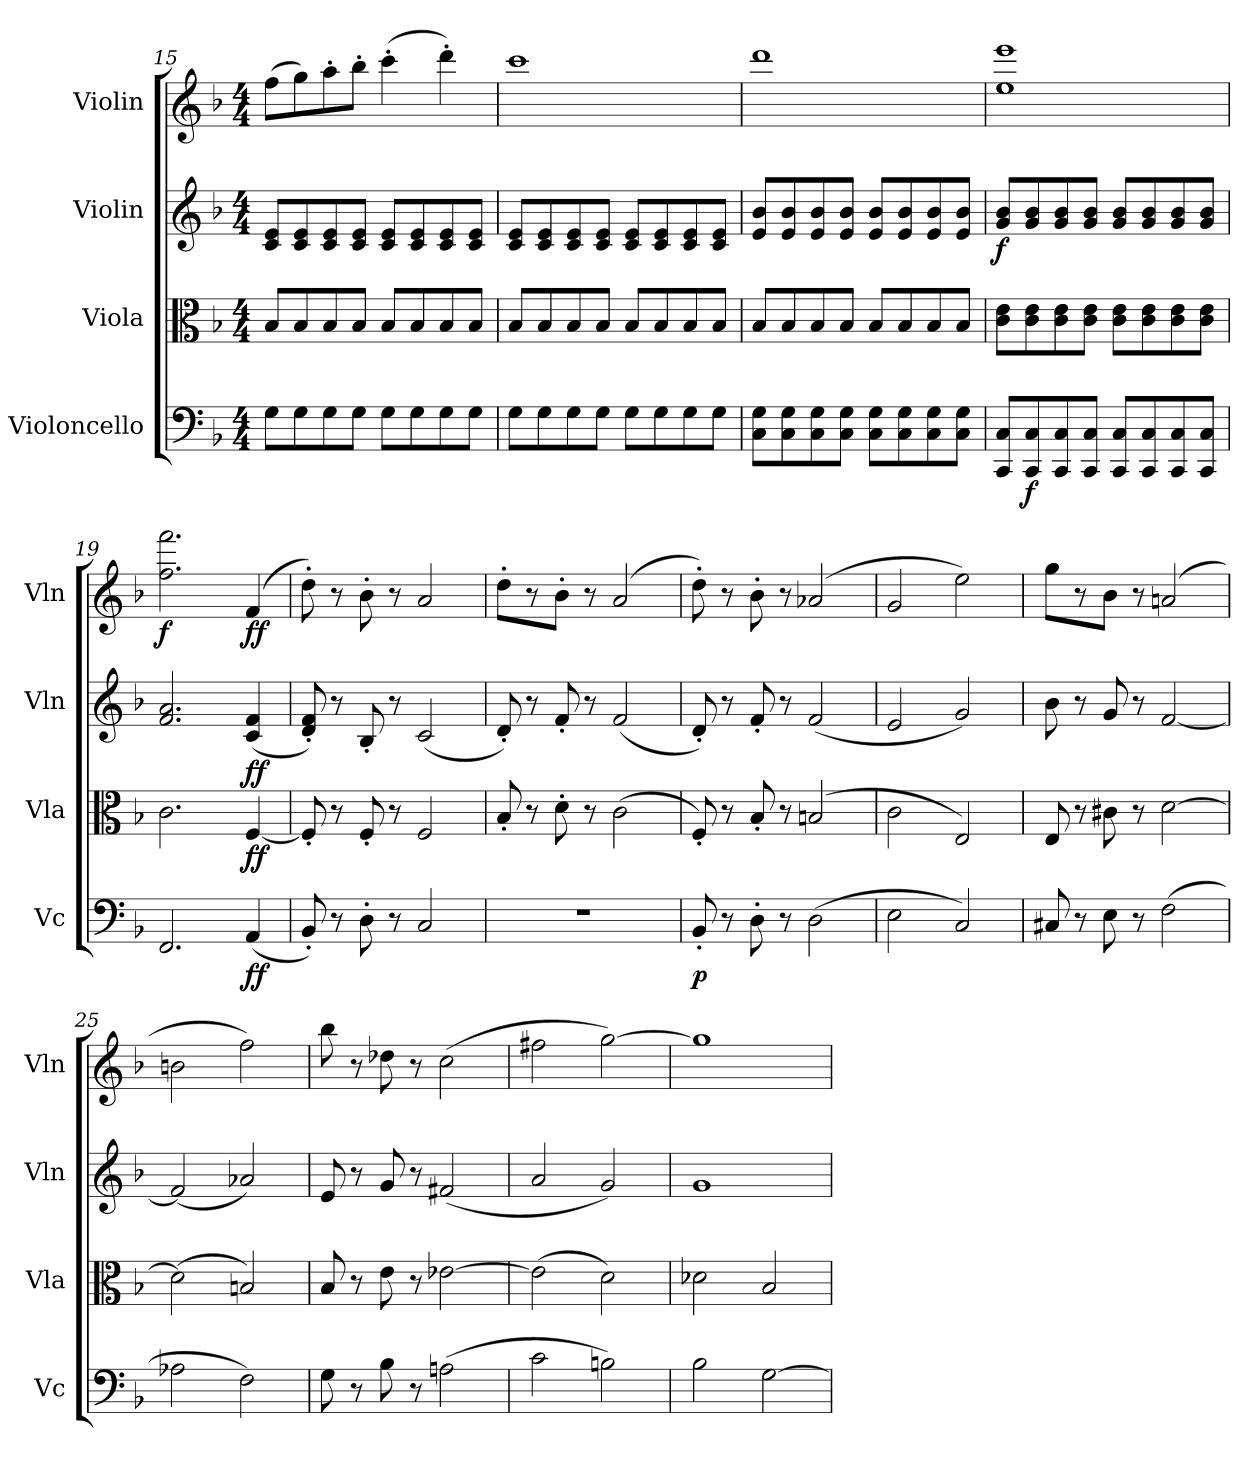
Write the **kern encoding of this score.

**kern	**dynam	**kern	**dynam	**kern	**dynam	**kern	**dynam
*part4	*part4	*part3	*part3	*part2	*part2	*part1	*part1
*staff4	*staff4	*staff3	*staff3	*staff2	*staff2	*staff1	*staff1
*I"Violoncello	*	*I"Viola	*	*I"Violin	*	*I"Violin	*
*I'Vc	*	*I'Vla	*	*I'Vln	*	*I'Vln	*
*clefF4	*	*clefC3	*	*clefG2	*	*clefG2	*
*k[b-]	*	*k[b-]	*	*k[b-]	*	*k[b-]	*
*F:	*	*F:	*	*F:	*	*F:	*
*M4/4	*	*M4/4	*	*M4/4	*	*M4/4	*
=15	=15	=15	=15	=15	=15	=15	=15
8G\L	.	8B-/L	.	8c/ 8e/L	.	(8ff\L	.
8G\	.	8B-/	.	8c/ 8e/	.	8gg\)	.
8G\	.	8B-/	.	8c/ 8e/	.	8aa'\	.
8G\J	.	8B-/J	.	8c/ 8e/J	.	8bb-'\J	.
8G\L	.	8B-/L	.	8c/ 8e/L	.	(4ccc'\	.
8G\	.	8B-/	.	8c/ 8e/	.	.	.
8G\	.	8B-/	.	8c/ 8e/	.	4ddd'\)	.
8G\J	.	8B-/J	.	8c/ 8e/J	.	.	.
=16	=16	=16	=16	=16	=16	=16	=16
8G\L	.	8B-/L	.	8c/ 8e/L	.	1ccc	.
8G\	.	8B-/	.	8c/ 8e/	.	.	.
8G\	.	8B-/	.	8c/ 8e/	.	.	.
8G\J	.	8B-/J	.	8c/ 8e/J	.	.	.
8G\L	.	8B-/L	.	8c/ 8e/L	.	.	.
8G\	.	8B-/	.	8c/ 8e/	.	.	.
8G\	.	8B-/	.	8c/ 8e/	.	.	.
8G\J	.	8B-/J	.	8c/ 8e/J	.	.	.
=17	=17	=17	=17	=17	=17	=17	=17
8C\ 8G\L	.	8B-/L	.	8e/ 8b-/L	.	1ddd	.
8C\ 8G\	.	8B-/	.	8e/ 8b-/	.	.	.
8C\ 8G\	.	8B-/	.	8e/ 8b-/	.	.	.
8C\ 8G\J	.	8B-/J	.	8e/ 8b-/J	.	.	.
8C\ 8G\L	.	8B-/L	.	8e/ 8b-/L	.	.	.
8C\ 8G\	.	8B-/	.	8e/ 8b-/	.	.	.
8C\ 8G\	.	8B-/	.	8e/ 8b-/	.	.	.
8C\ 8G\J	.	8B-/J	.	8e/ 8b-/J	.	.	.
=18	=18	=18	=18	=18	=18	=18	=18
8CC/ 8C/L	.	8c\ 8e\L	.	8g/ 8b-/L	f	1ee 1eee	.
8CC/ 8C/	f	8c\ 8e\	.	8g/ 8b-/	.	.	.
8CC/ 8C/	.	8c\ 8e\	.	8g/ 8b-/	.	.	.
8CC/ 8C/J	.	8c\ 8e\J	.	8g/ 8b-/J	.	.	.
8CC/ 8C/L	.	8c\ 8e\L	.	8g/ 8b-/L	.	.	.
8CC/ 8C/	.	8c\ 8e\	.	8g/ 8b-/	.	.	.
8CC/ 8C/	.	8c\ 8e\	.	8g/ 8b-/	.	.	.
8CC/ 8C/J	.	8c\ 8e\J	.	8g/ 8b-/J	.	.	.
=19	=19	=19	=19	=19	=19	=19	=19
2.FF/	.	2.c\	.	2.f/ 2.a/	.	2.ff\ 2.fff\	f
(4AA/	ff	[4F/	ff	(4c/ 4f/	ff	(4f/	ff
=20	=20	=20	=20	=20	=20	=20	=20
8BB-'/)	.	8F'/]	.	8d'/ 8f'/)	.	8dd'\)	.
8r	.	8r	.	8r	.	8r	.
8D'\	.	8F'/	.	8B-'/	.	8b-'\	.
8r	.	8r	.	8r	.	8r	.
2C/	.	2F/	.	(2c/	.	2a/	.
=21	=21	=21	=21	=21	=21	=21	=21
1r	.	8B-'/	.	8d'/)	.	8dd'\L	.
.	.	8r	.	8r	.	8r	.
.	.	8d'\	.	8f'/	.	8b-'\J	.
.	.	8r	.	8r	.	8r	.
.	.	(2c\	.	(2f/	.	(2a/	.
=22	=22	=22	=22	=22	=22	=22	=22
8BB-'/	p	8F'/)	.	8d'/)	.	8dd'\)	.
8r	.	8r	.	8r	.	8r	.
8D'\	.	8B-'/	.	8f'/	.	8b-'\	.
8r	.	8r	.	8r	.	8r	.
(2D\	.	(2Bn/	.	(2f/	.	(2a-X/	.
=23	=23	=23	=23	=23	=23	=23	=23
2E\	.	2c\	.	2e/	.	2g/	.
2C/)	.	2E/)	.	2g/)	.	2ee\)	.
=24	=24	=24	=24	=24	=24	=24	=24
8C#X/	.	8E/	.	8b-\	.	8gg\L	.
8r	.	8r	.	8r	.	8r	.
8E\	.	8c#X\	.	8g/	.	8b-\J	.
8r	.	8r	.	8r	.	8r	.
(2F\	.	[2d\	.	[2f/	.	(2an/	.
=25	=25	=25	=25	=25	=25	=25	=25
2A-X\	.	(2d\]	.	(2f/]	.	2bn\	.
2F\)	.	2Bn/)	.	2a-X/)	.	2ff\)	.
=26	=26	=26	=26	=26	=26	=26	=26
8G\	.	8B-/	.	8e/	.	8bb-\	.
8r	.	8r	.	8r	.	8r	.
8B-\	.	8e\	.	8g/	.	8dd-X\	.
8r	.	8r	.	8r	.	8r	.
(2An\	.	[2e-X\	.	(2f#X/	.	(2cc\	.
=27	=27	=27	=27	=27	=27	=27	=27
2c\	.	(2e-\]	.	2a/	.	2ff#X\	.
2Bn\)	.	2d\)	.	2g/)	.	[2gg\)	.
=28	=28	=28	=28	=28	=28	=28	=28
2B-\	.	2d-X\	.	1g	.	1gg]	.
[2G\	.	2B-/	.	.	.	.	.
=	=	=	=	=	=	=	=
*-	*-	*-	*-	*-	*-	*-	*-
